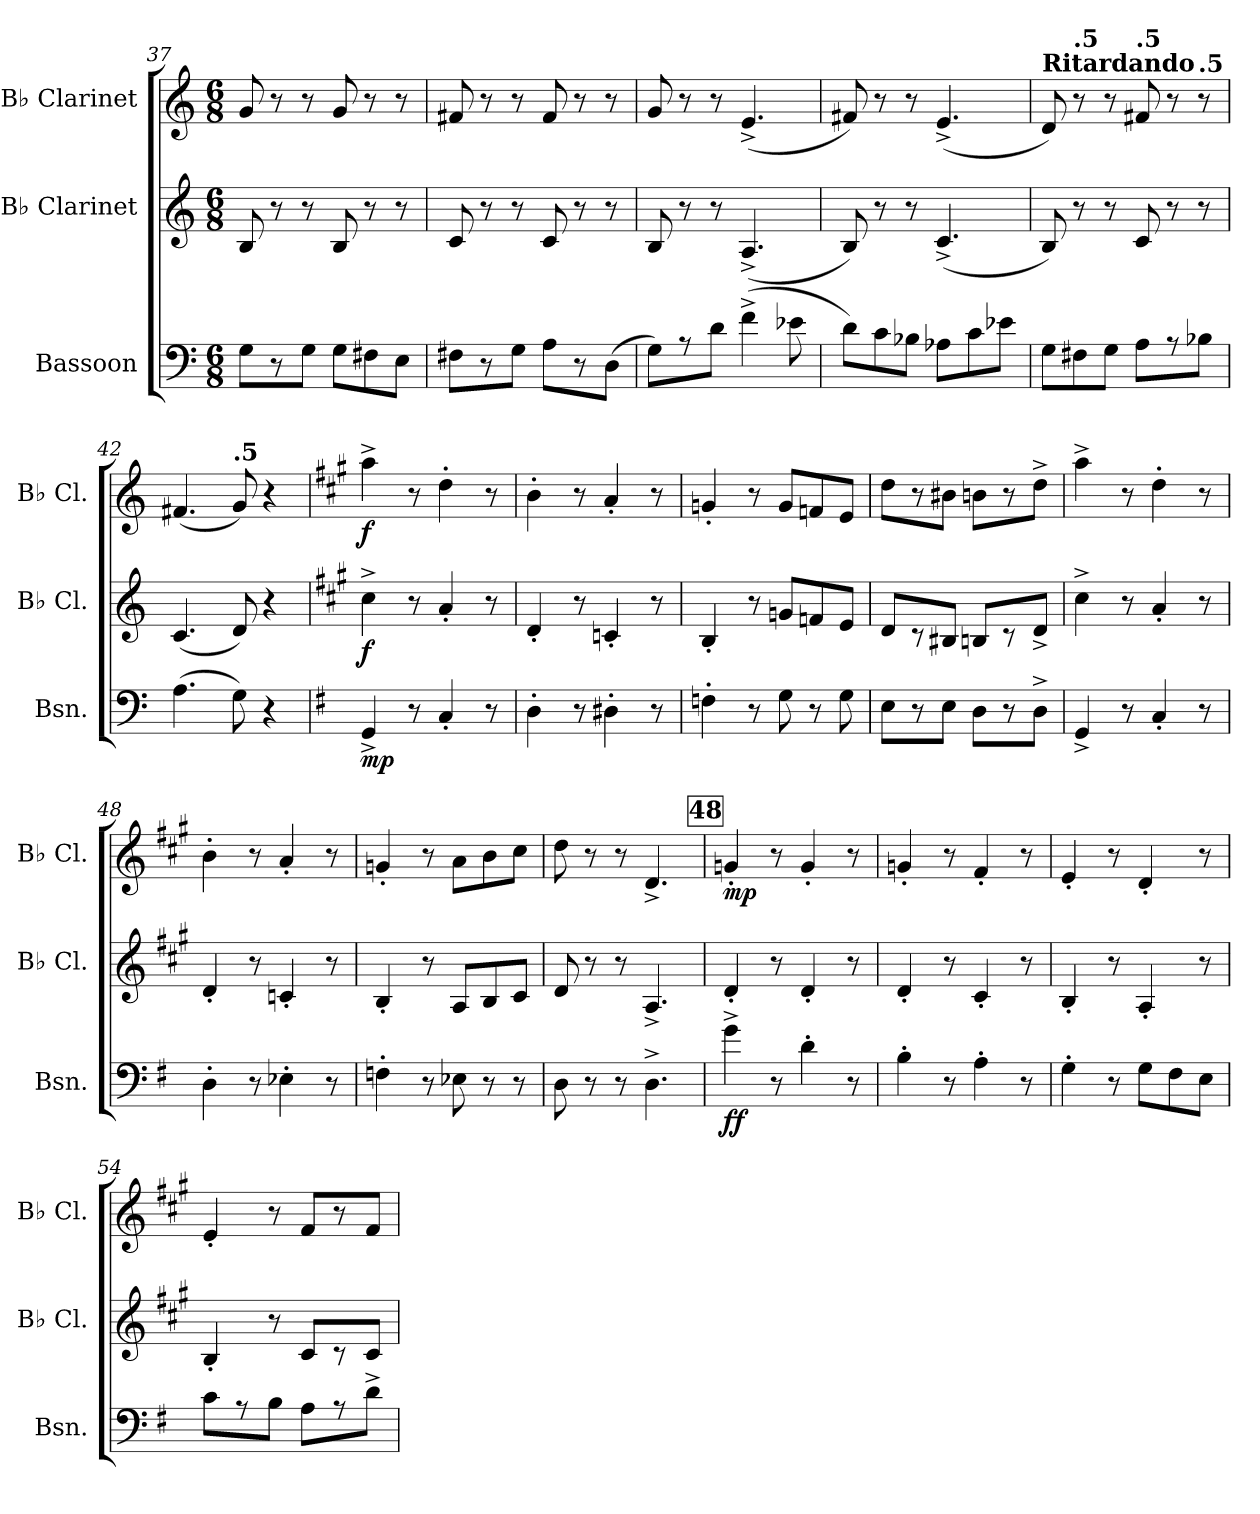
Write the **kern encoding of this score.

**kern	**dynam	**kern	**dynam	**kern	**dynam
*part3	*part3	*part2	*part2	*part1	*part1
*staff3	*staff3	*staff2	*staff2	*staff1	*staff1
*I"Bassoon	*	*I"B♭ Clarinet	*	*I"B♭ Clarinet	*
*I'Bsn.	*	*I'B♭ Cl.	*	*I'B♭ Cl.	*
*clefF4	*	*clefG2	*	*clefG2	*
*	*	*ITrd1c2	*	*ITrd1c2	*
*k[]	*	*k[b-e-]	*	*k[b-e-]	*
*M6/8	*	*M6/8	*	*M6/8	*
=37	=37	=37	=37	=37	=37
8G\L	.	8A/	.	8f/	.
8r	.	8r	.	8r	.
8G\J	.	8r	.	8r	.
8G\L	.	8A/	.	8f/	.
8F#X\	.	8r	.	8r	.
8E\J	.	8r	.	8r	.
=38	=38	=38	=38	=38	=38
8F#X\L	.	8B-/	.	8en/	.
8r	.	8r	.	8r	.
8G\J	.	8r	.	8r	.
8A\L	.	8B-/	.	8e/	.
8r	.	8r	.	8r	.
(>8D\J	.	8r	.	8r	.
=39	=39	=39	=39	=39	=39
8G\L)	.	8A/	.	8f/	.
8r	.	8r	.	8r	.
8d\J	.	8r	.	8r	.
(>4f^\	.	(<4.G^/	.	(<4.d^/	.
8e-X\	.	.	.	.	.
=40	=40	=40	=40	=40	=40
8d\L)	.	8A/)	.	8en/)	.
8c\	.	8r	.	8r	.
8B-X\J	.	8r	.	8r	.
8A-X\L	.	(<4.B-^/	.	(<4.d^/	.
8c\	.	.	.	.	.
8e-X\J	.	.	.	.	.
!!LO:LB:g=z
=41	=41	=41	=41	=41	=41
*	*	*	*	*MM135	*
!	!	!	!	!LO:TX:a:B:t=Ritardando	!
8G\L	.	8A/)	.	8c/)	.
*	*	*	*	*MM131	*
!	!	!	!	!LO:TX:a:B:t=.5	!
8F#X\	.	8r	.	8r	.
*	*	*	*	*MM127	*
8G\J	.	8r	.	8r	.
*	*	*	*	*MM123	*
!	!	!	!	!LO:TX:a:B:t=.5	!
8A\L	.	8B-/	.	8en/	.
*	*	*	*	*MM120	*
8r	.	8r	.	8r	.
*	*	*	*	*MM115	*
!	!	!	!	!LO:TX:a:B:t=.5	!
8B-X\J	.	8r	.	8r	.
=42	=42	=42	=42	=42	=42
*	*	*	*	*MM113	*
(>4.A\	.	(<4.B-/	.	(<4.en/	.
*	*	*	*	*MM100	*
!	!	!	!	!LO:TX:a:B:t=.5	!
8G\)	.	8c/)	.	8f/)	.
*	*	*	*	*MM98	*
4r	.	4r	.	4r	.
=43	=43	=43	=43	=43	=43
!!LO:REH:place=s1:a:B:fs=14:t=40
*k[f#]	*	*k[f#]	*	*k[f#]	*
*	*	*	*	*MM135	*
!	!LO:DY:b	!	!LO:DY:b	!	!LO:DY:b
4GG^/	mp	4b^\	f	4gg^\	f
8r	.	8r	.	8r	.
4C'/	.	4g'/	.	4cc'\	.
8r	.	8r	.	8r	.
=44	=44	=44	=44	=44	=44
4D'\	.	4c'/	.	4a'\	.
8r	.	8r	.	8r	.
4D#X'\	.	4B-X'/	.	4g'/	.
8r	.	8r	.	8r	.
=45	=45	=45	=45	=45	=45
4Fn'\	.	4A'/	.	4fn'/	.
8r	.	8r	.	8r	.
8G\	.	8fn/L	.	8f/L	.
8r	.	8e-X/	.	8e-X/	.
8G\	.	8d/J	.	8d/J	.
=46	=46	=46	=46	=46	=46
8E\L	.	8c/L	.	8cc\L	.
8r	.	8r	.	8r	.
8E\J	.	8A#X/J	.	8a#X\J	.
8D\L	.	8An/L	.	8an\L	.
8r	.	8r	.	8r	.
8D^\J	.	8c^/J	.	8cc^\J	.
=47	=47	=47	=47	=47	=47
4GG^/	.	4b^\	.	4gg^\	.
8r	.	8r	.	8r	.
4C'/	.	4g'/	.	4cc'\	.
8r	.	8r	.	8r	.
!!LO:LB:g=z
=48	=48	=48	=48	=48	=48
4D'\	.	4c'/	.	4a'\	.
8r	.	8r	.	8r	.
4E-X'\	.	4B-X'/	.	4g'/	.
8r	.	8r	.	8r	.
=49	=49	=49	=49	=49	=49
4Fn'\	.	4A'/	.	4fn'/	.
8r	.	8r	.	8r	.
8E-X\	.	8G/L	.	8g\L	.
8r	.	8A/	.	8a\	.
8r	.	8B/J	.	8b\J	.
=50	=50	=50	=50	=50	=50
8D\	.	8c/	.	8cc\	.
8r	.	8r	.	8r	.
8r	.	8r	.	8r	.
4.D^\	.	4.G^/	.	4.c^/	.
!!LO:REH:place=s1:a:B:fs=14:t=48
=51	=51	=51	=51	=51	=51
!	!LO:DY:b	!	!LO:DY:b	!	!
!	!	!	!LO:DY:n=1:b	!	!LO:DY:b
4g^\	ff	4c'/	mp mp	4fn'/	mp
8r	.	8r	.	8r	.
4d'\	.	4c'/	.	4f'/	.
8r	.	8r	.	8r	.
=52	=52	=52	=52	=52	=52
4B'\	.	4c'/	.	4fn'/	.
8r	.	8r	.	8r	.
4A'\	.	4B'/	.	4e'/	.
8r	.	8r	.	8r	.
=53	=53	=53	=53	=53	=53
4G'\	.	4A'/	.	4d'/	.
8r	.	8r	.	8r	.
8G\L	.	4G'/	.	4c'/	.
8F#\	.	.	.	.	.
8E\J	.	8r	.	8r	.
=54	=54	=54	=54	=54	=54
8c\L	.	4A'/	.	4d'/	.
8r	.	.	.	.	.
8B\J	.	8r	.	8r	.
8A\L	.	8B/L	.	8e/L	.
8r	.	8r	.	8r	.
8d^\J	.	8B/J	.	8e/J	.
=	=	=	=	=	=
*-	*-	*-	*-	*-	*-
